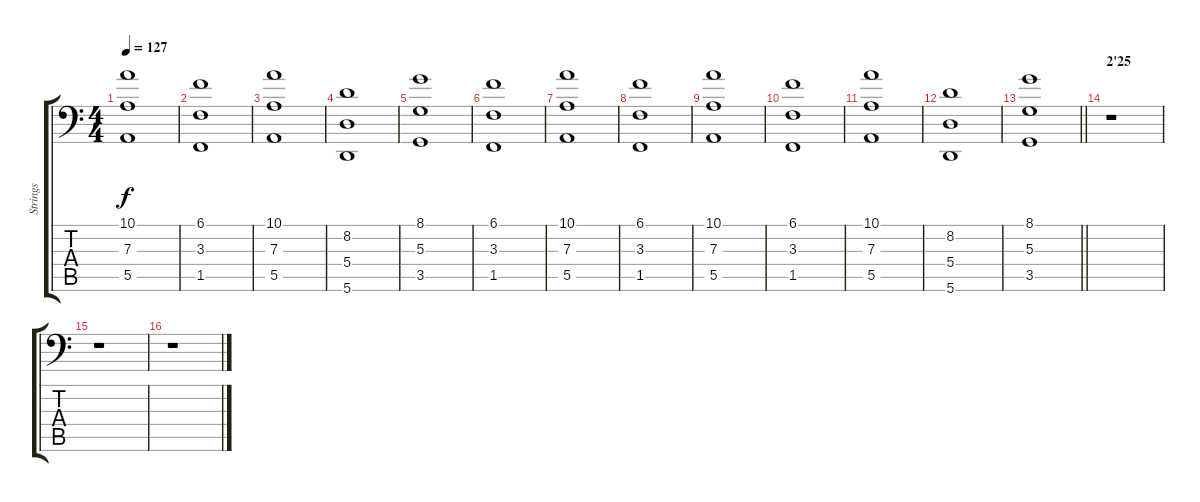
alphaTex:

\track ("Strings" "Strings") {instrument stringensemble1}
\staff {score tabs}
\tuning (B3 Gb3 D3 A2 E2 A1) {hide}
\ts (4 4)
\tempo 127
\clef f4
\ks c
(10.1 7.3 5.5).1{dy f} |
(6.1 3.3 1.5).1 |
(10.1 7.3 5.5).1 |
(8.2 5.4 5.6).1 |
(8.1 5.3 3.5).1 |
(6.1 3.3 1.5).1 |
(10.1 7.3 5.5).1 |
(6.1 3.3 1.5).1 |
(10.1 7.3 5.5).1 |
(6.1 3.3 1.5).1 |
(10.1 7.3 5.5).1 |
(8.2 5.4 5.6).1 |
\barLineRight lightlight
(8.1 5.3 3.5).1 |
\section ("" "2'25")
r.1 |
r.1 |
r.1
